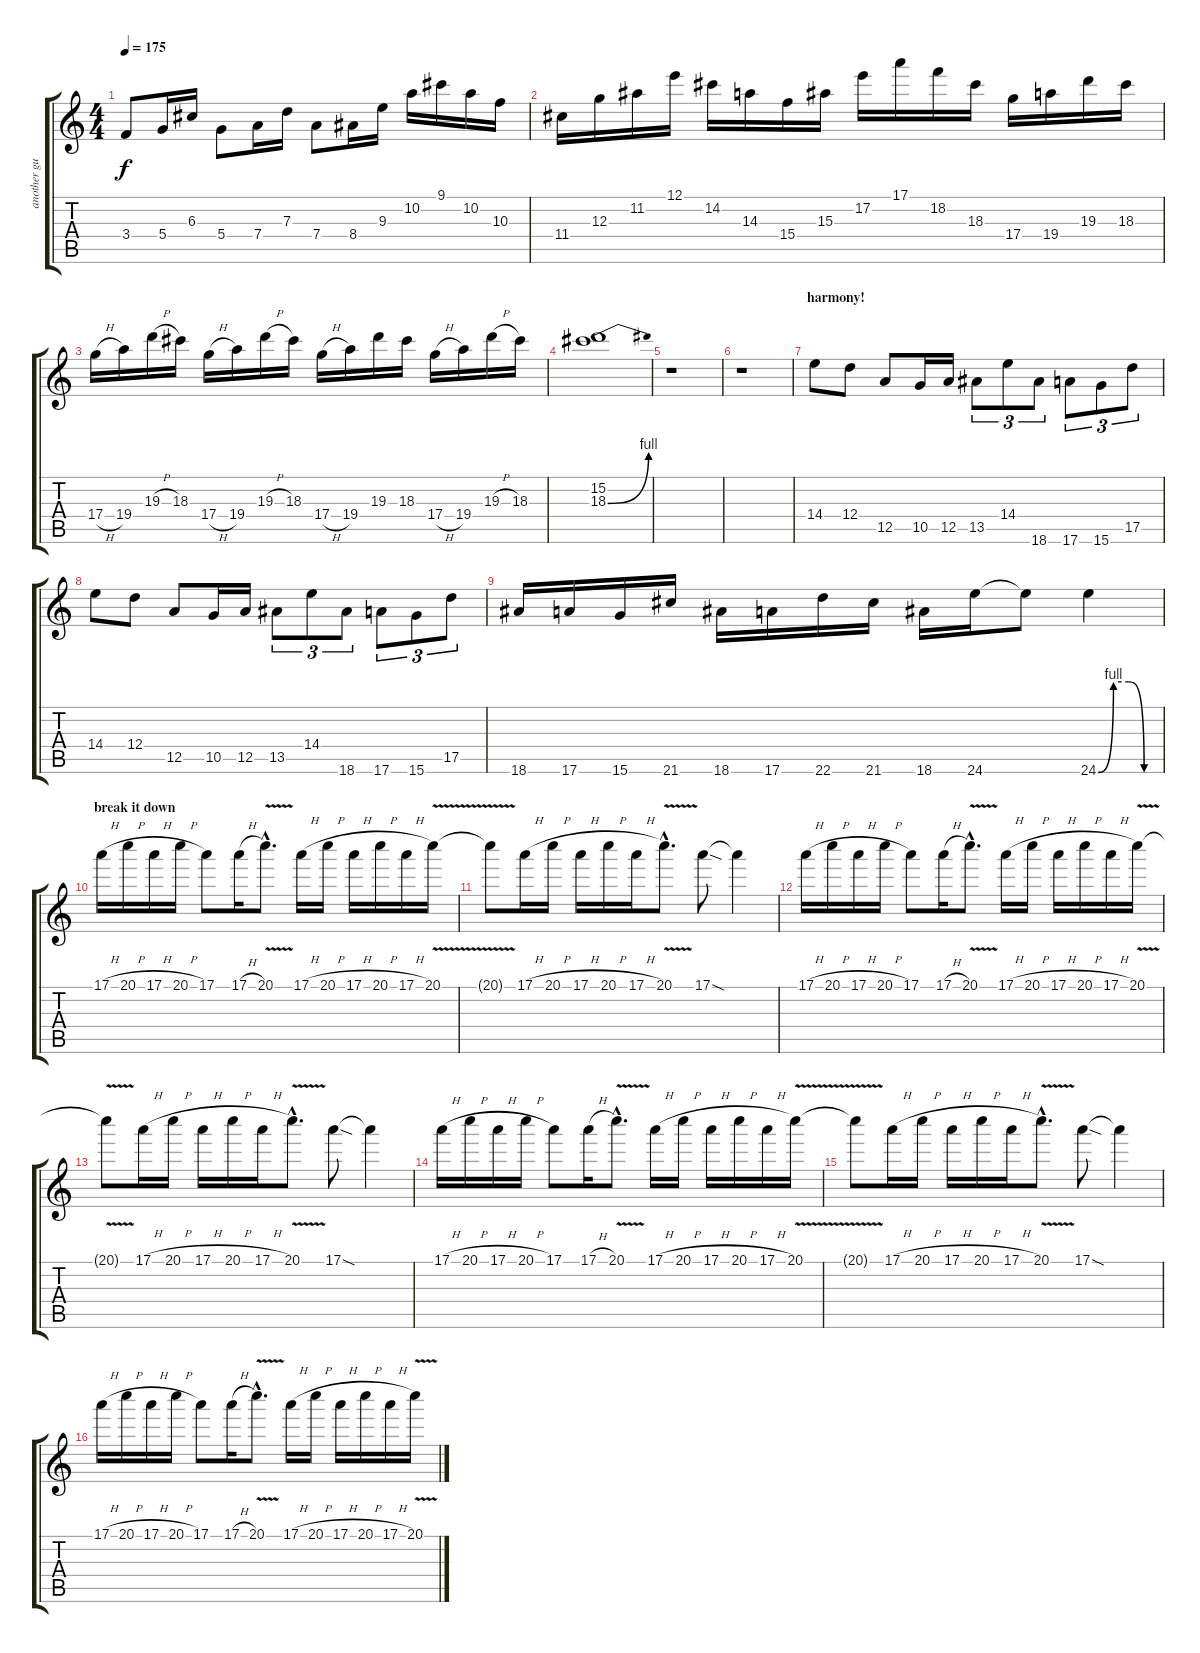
\track ("another guitar" "another gu") {instrument distortionguitar}
\staff {score tabs}
\tuning (E4 B3 G3 D3 A2 E2) {hide}
\ts (4 4)
\tempo 175
\clef g2
\ks c
3.4.8{dy f} 5.4.16 6.3.16 5.4.8 7.4.16 7.3.16 7.4.8 8.4.16 9.3.16 10.2.16 9.1.16 10.2.16 10.3.16 |
11.4.16 12.3.16 11.2.16 12.1.16 14.2.16 14.3.16 15.4.16 15.3.16 17.2.16 17.1.16 18.2.16 18.3.16 17.4.16 19.4.16 19.3.16 18.3.16 |
17.4{h}.16 19.4.16 19.3{h}.16 18.3.16 17.4{h}.16 19.4.16 19.3{h}.16 18.3.16 17.4{h}.16 19.4.16 19.3.16 18.3.16 17.4{h}.16 19.4.16 19.3{h}.16 18.3.16 |
(15.2 18.3{be (bend 0 0 60 4)}).1 |
r.1 |
r.1 |
\section ("" "harmony!")
14.4.8 12.4.8 12.5.8 10.5.16 12.5.16 13.5.8{tu (3 2)} 14.4.8{tu (3 2)} 18.6.8{tu (3 2)} 17.6.8{tu (3 2)} 15.6.8{tu (3 2)} 17.5.8{tu (3 2)} |
14.4.8 12.4.8 12.5.8 10.5.16 12.5.16 13.5.8{tu (3 2)} 14.4.8{tu (3 2)} 18.6.8{tu (3 2)} 17.6.8{tu (3 2)} 15.6.8{tu (3 2)} 17.5.8{tu (3 2)} |
18.6.16 17.6.16 15.6.16 21.6.16 18.6.16 17.6.16 22.6.16 21.6.16 18.6.16 24.6.16 24.6{t}.8 24.6{be (custom 0 0 15 4 30 4 45 0 60 0)}.4 |
\section ("" "break it down")
17.1{h}.16{instrument distortionguitar} 20.1{h}.16 17.1{h}.16 20.1{h}.16 17.1.8 17.1{h}.16 20.1{v hac}.8{d} 17.1{h}.16 20.1{h}.16 17.1{h}.16 20.1{h}.16 17.1{h}.16 20.1{v}.16 |
20.1{t}.8 17.1{h}.16 20.1{h}.16 17.1{h}.16 20.1{h}.16 17.1{h}.16 20.1{v hac}.8{d} 17.1{sod}.8 17.1{t}.4 |
17.1{h}.16 20.1{h}.16 17.1{h}.16 20.1{h}.16 17.1.8 17.1{h}.16 20.1{v hac}.8{d} 17.1{h}.16 20.1{h}.16 17.1{h}.16 20.1{h}.16 17.1{h}.16 20.1{v}.16 |
20.1{t}.8 17.1{h}.16 20.1{h}.16 17.1{h}.16 20.1{h}.16 17.1{h}.16 20.1{v hac}.8{d} 17.1{sod}.8 17.1{t}.4 |
17.1{h}.16 20.1{h}.16 17.1{h}.16 20.1{h}.16 17.1.8 17.1{h}.16 20.1{v hac}.8{d} 17.1{h}.16 20.1{h}.16 17.1{h}.16 20.1{h}.16 17.1{h}.16 20.1{v}.16 |
20.1{t}.8 17.1{h}.16 20.1{h}.16 17.1{h}.16 20.1{h}.16 17.1{h}.16 20.1{v hac}.8{d} 17.1{sod}.8 17.1{t}.4 |
17.1{h}.16 20.1{h}.16 17.1{h}.16 20.1{h}.16 17.1.8 17.1{h}.16 20.1{v hac}.8{d} 17.1{h}.16 20.1{h}.16 17.1{h}.16 20.1{h}.16 17.1{h}.16 20.1{v}.16
